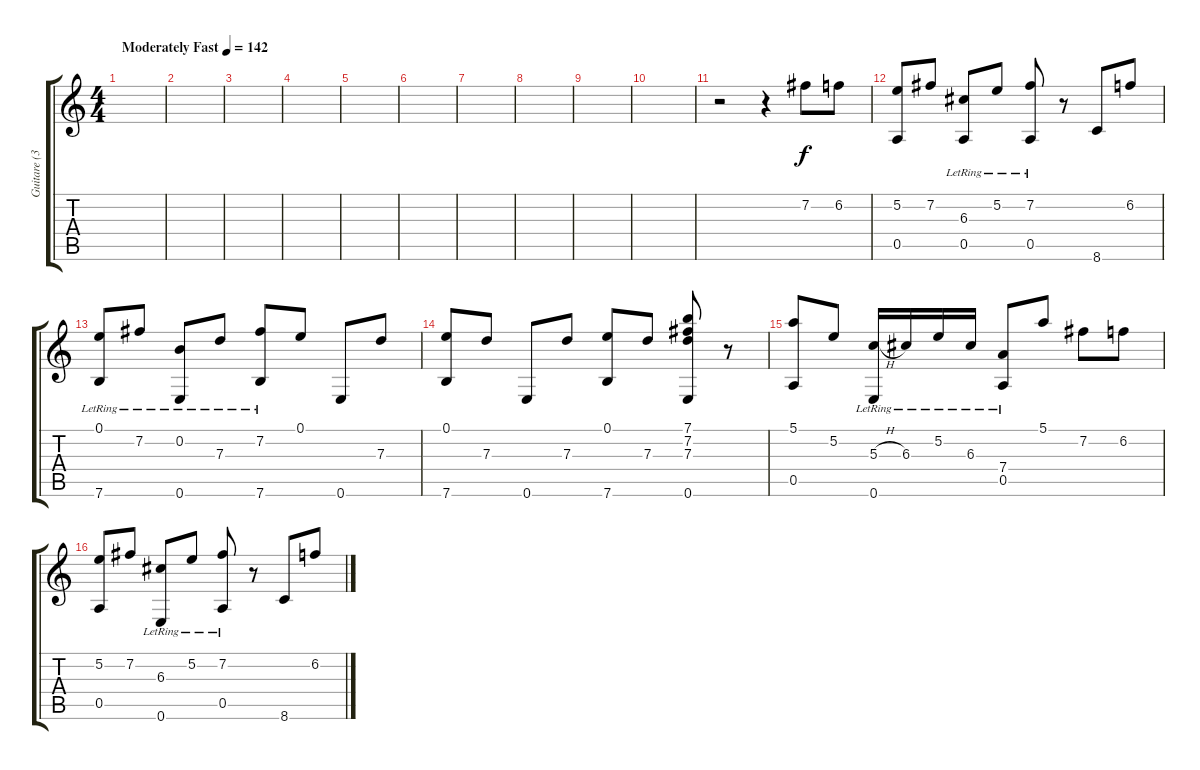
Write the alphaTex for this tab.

\track ("Guitare (3)" "Guitare (3") {instrument electricguitarjazz}
\staff {score tabs}
\tuning (E4 B3 G3 D3 A2 E2) {hide}
\ts (4 4)
\tempo (142 "Moderately Fast")
\clef g2
\ks c
|
|
|
|
|
|
|
|
|
|
r.2 r.4 7.2.8 6.2.8 |
(5.2 0.5).8 7.2.8 (6.3{lr} 0.5).8 5.2{lr}.8 (7.2{lr} 0.5).8 r.8 8.6.8 6.2.8 |
(0.1{lr} 7.6).8 7.2{lr}.8 (0.2{lr} 0.6).8 7.3{lr}.8 (7.2{lr} 7.6).8 0.1.8 0.6.8 7.3.8 |
(0.1 7.6).8 7.3.8 0.6.8 7.3.8 (0.1 7.6).8 7.3.8 (7.1 7.2 7.3 0.6).8 r.8 |
(5.1 0.5).8 5.2.8 (5.3{h lr} 0.6).16 6.3{lr}.16 5.2{lr}.16 6.3{lr}.16 (7.4{lr} 0.5).8 5.1.8 7.2.8 6.2.8 |
(5.2 0.5).8 7.2.8 (6.3{lr} 0.6).8 5.2{lr}.8 (7.2{lr} 0.5).8 r.8 8.6.8 6.2.8
